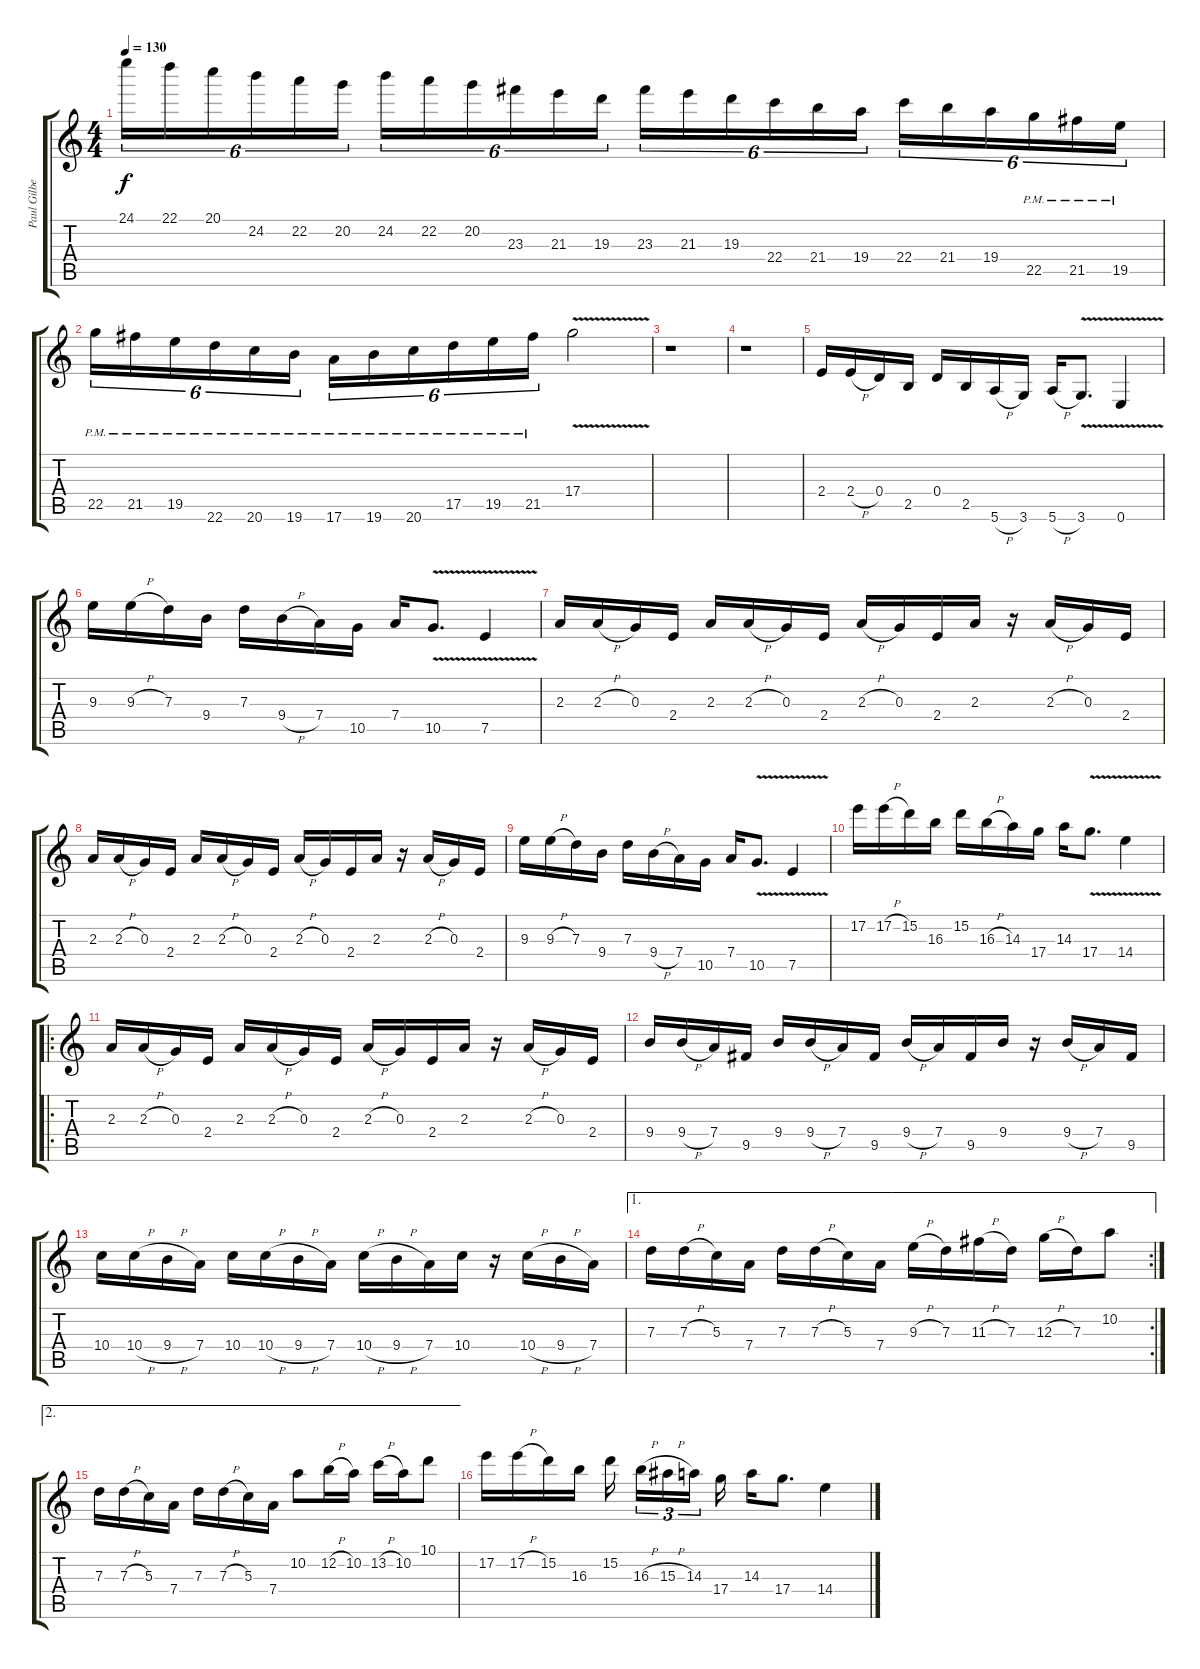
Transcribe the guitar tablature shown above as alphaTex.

\track ("Paul Gilbert (Rythm Guitar)" "Paul Gilbe") {instrument distortionguitar}
\staff {score tabs}
\tuning (E4 B3 G3 D3 A2 E2) {hide}
\ts (4 4)
\tempo 130
\clef g2
\ks c
24.1.16{tu (6 4) dy f} 22.1.16{tu (6 4)} 20.1.16{tu (6 4)} 24.2.16{tu (6 4)} 22.2.16{tu (6 4)} 20.2.16{tu (6 4)} 24.2.16{tu (6 4)} 22.2.16{tu (6 4)} 20.2.16{tu (6 4)} 23.3.16{tu (6 4)} 21.3.16{tu (6 4)} 19.3.16{tu (6 4)} 23.3.16{tu (6 4)} 21.3.16{tu (6 4)} 19.3.16{tu (6 4)} 22.4.16{tu (6 4)} 21.4.16{tu (6 4)} 19.4.16{tu (6 4)} 22.4.16{tu (6 4)} 21.4.16{tu (6 4)} 19.4.16{tu (6 4)} 22.5{pm}.16{tu (6 4)} 21.5{pm}.16{tu (6 4)} 19.5{pm}.16{tu (6 4)} |
22.5{pm}.16{tu (6 4)} 21.5{pm}.16{tu (6 4)} 19.5{pm}.16{tu (6 4)} 22.6{pm}.16{tu (6 4)} 20.6{pm}.16{tu (6 4)} 19.6{pm}.16{tu (6 4)} 17.6{pm}.16{tu (6 4)} 19.6{pm}.16{tu (6 4)} 20.6{pm}.16{tu (6 4)} 17.5{pm}.16{tu (6 4)} 19.5{pm}.16{tu (6 4)} 21.5{pm}.16{tu (6 4)} 17.4{v}.2 |
r.1 |
r.1 |
2.4.16 2.4{h}.16 0.4.16 2.5.16 0.4.16 2.5.16 5.6{h}.16 3.6.16 5.6{h}.16 3.6{v}.8{d} 0.6{v}.4 |
9.3.16 9.3{h}.16 7.3.16 9.4.16 7.3.16 9.4{h}.16 7.4.16 10.5.16 7.4.16 10.5{v}.8{d} 7.5{v}.4 |
2.3.16 2.3{h}.16 0.3.16 2.4.16 2.3.16 2.3{h}.16 0.3.16 2.4.16 2.3{h}.16 0.3.16 2.4.16 2.3.16 r.16 2.3{h}.16 0.3.16 2.4.16 |
2.3.16 2.3{h}.16 0.3.16 2.4.16 2.3.16 2.3{h}.16 0.3.16 2.4.16 2.3{h}.16 0.3.16 2.4.16 2.3.16 r.16 2.3{h}.16 0.3.16 2.4.16 |
9.3.16 9.3{h}.16 7.3.16 9.4.16 7.3.16 9.4{h}.16 7.4.16 10.5.16 7.4.16 10.5{v}.8{d} 7.5{v}.4 |
17.2.16 17.2{h}.16 15.2.16 16.3.16 15.2.16 16.3{h}.16 14.3.16 17.4.16 14.3.16 17.4{v}.8{d} 14.4{v}.4 |
\ro
2.3.16 2.3{h}.16 0.3.16 2.4.16 2.3.16 2.3{h}.16 0.3.16 2.4.16 2.3{h}.16 0.3.16 2.4.16 2.3.16 r.16 2.3{h}.16 0.3.16 2.4.16 |
9.4.16 9.4{h}.16 7.4.16 9.5.16 9.4.16 9.4{h}.16 7.4.16 9.5.16 9.4{h}.16 7.4.16 9.5.16 9.4.16 r.16 9.4{h}.16 7.4.16 9.5.16 |
10.4.16 10.4{h}.16 9.4{h}.16 7.4.16 10.4.16 10.4{h}.16 9.4{h}.16 7.4.16 10.4{h}.16 9.4{h}.16 7.4.16 10.4.16 r.16 10.4{h}.16 9.4{h}.16 7.4.16 |
\ae 1
\rc 2
7.3.16 7.3{h}.16 5.3.16 7.4.16 7.3.16 7.3{h}.16 5.3.16 7.4.16 9.3{h}.16 7.3.16 11.3{h}.16 7.3.16 12.3{h}.16 7.3.16 10.2.8 |
\ae 2
7.3.16 7.3{h}.16 5.3.16 7.4.16 7.3.16 7.3{h}.16 5.3.16 7.4.16 10.2.8 12.2{h}.16 10.2.16 13.2{h}.16 10.2.16 10.1.8 |
17.2.16 17.2{h}.16 15.2.16 16.3.16 15.2.16{beam splitsecondary} 16.3{h}.16{tu (3 2)} 15.3{h}.16{tu (3 2)} 14.3.16{tu (3 2) beam splitsecondary} 17.4.16 14.3.16 17.4.8{d} 14.4.4
